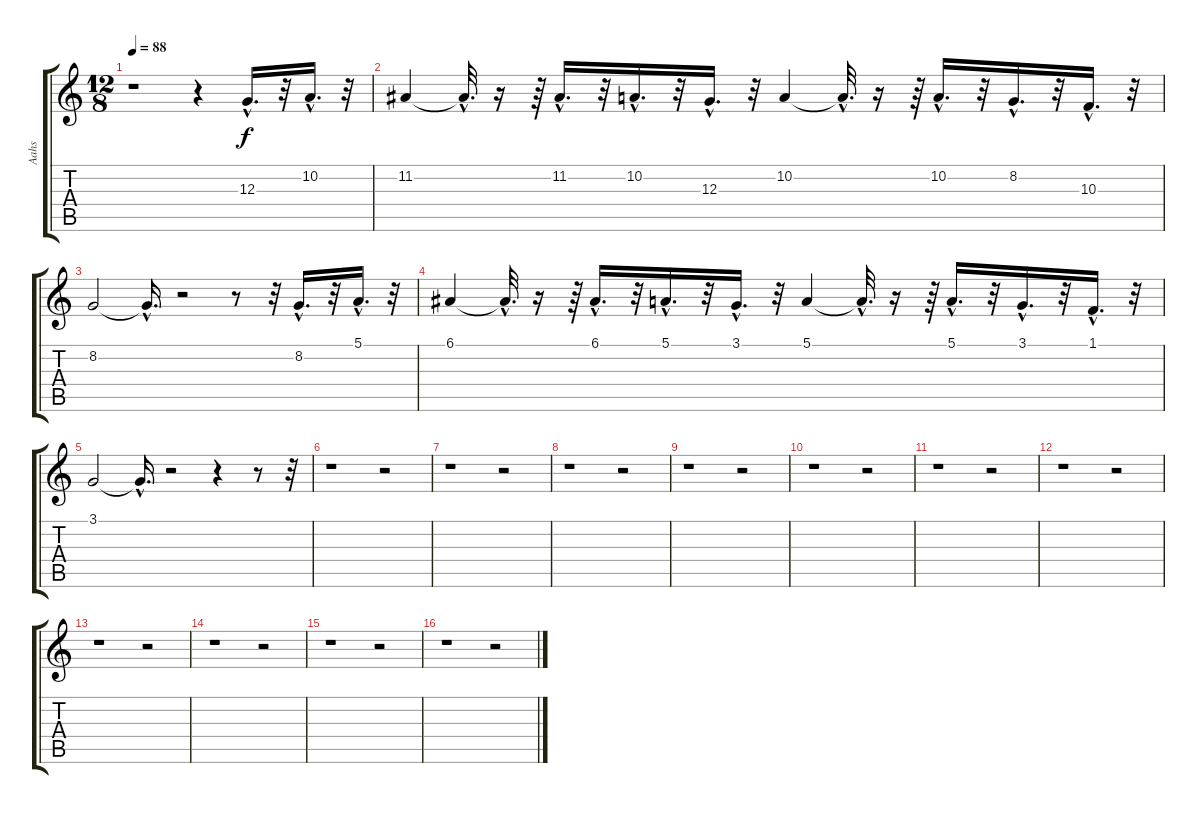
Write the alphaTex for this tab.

\track ("Aahs" "Aahs") {instrument choiraahs}
\staff {score tabs}
\tuning (E4 B3 G3 D3 A2 E2) {hide}
\ts (12 8)
\tempo 88
\clef g2
\ks c
r.1{dy f} r.4 12.3{hac}.16{d} r.32 10.2{hac}.16{d} r.32 |
11.2.4 11.2{hac t}.32{d} r.16 r.64 11.2{hac}.16{d} r.32 10.2{hac}.16{d} r.32 12.3{hac}.16{d} r.32 10.2.4 10.2{hac t}.32{d} r.16 r.64 10.2{hac}.16{d} r.32 8.2{hac}.16{d} r.32 10.3{hac}.16{d} r.32 |
8.2.2 8.2{hac t}.16{d} r.2 r.8 r.32 8.2{hac}.16{d} r.32 5.1{hac}.16{d} r.32 |
6.1.4 6.1{hac t}.32{d} r.16 r.64 6.1{hac}.16{d} r.32 5.1{hac}.16{d} r.32 3.1{hac}.16{d} r.32 5.1.4 5.1{hac t}.32{d} r.16 r.64 5.1{hac}.16{d} r.32 3.1{hac}.16{d} r.32 1.1{hac}.16{d} r.32 |
3.1.2 3.1{hac t}.16{d} r.2 r.4 r.8 r.32 |
r.1 r.2 |
r.1 r.2 |
r.1 r.2 |
r.1 r.2 |
r.1 r.2 |
r.1 r.2 |
r.1 r.2 |
r.1 r.2 |
r.1 r.2 |
r.1 r.2 |
r.1 r.2
